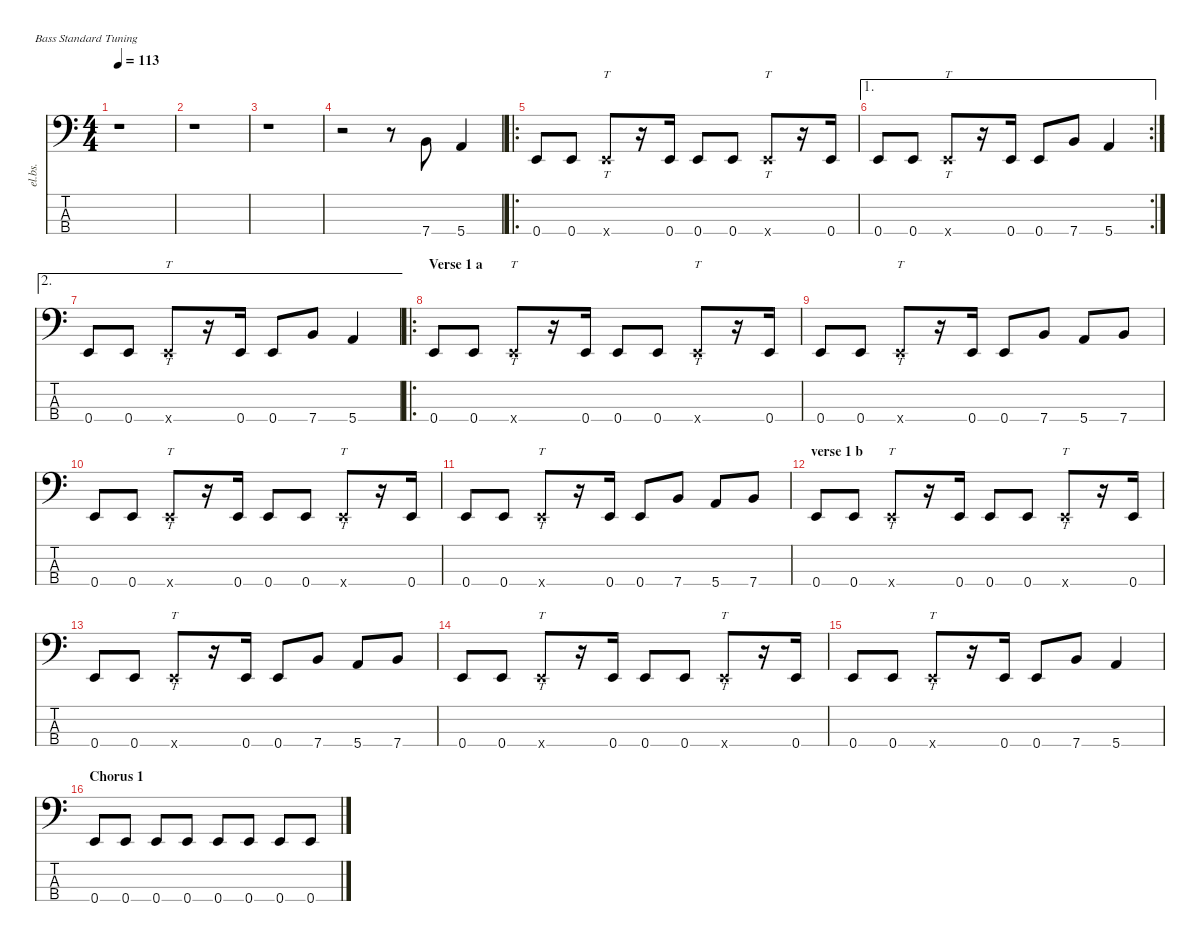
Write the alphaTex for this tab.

\defaultSystemsLayout 4
\hideDynamics
\bracketExtendMode nobrackets
\otherSystemsTrackNameOrientation horizontal
\track ("Kibichou" "el.bs.") {instrument electricbasspick}
\staff {score tabs}
\tuning (G2 D2 A1 E1)
\ts (4 4)
\tempo 113
\clef f4
\ks c
r.1{dy f instrument electricbasspick beam Down} |
r.1{beam Down} |
r.1{beam Down} |
r.2{beam Down} r.8{beam Down} 7.4.8{beam Up} 5.4.4{beam Up} |
\ro
0.4.8{beam Up} 0.4.8{beam Up} 0.4{x}.8{tt beam Up} r.16{beam Up} 0.4.16{beam Up} 0.4.8{beam Up} 0.4.8{beam Up} 0.4{x}.8{tt beam Up} r.16{beam Up} 0.4.16{beam Up} |
\ae 1
\rc 2
0.4.8{beam Up} 0.4.8{beam Up} 0.4{x}.8{tt beam Up} r.16{beam Up} 0.4.16{beam Up} 0.4.8{beam Up} 7.4.8{beam Up} 5.4.4{beam Up} |
\ae 2
0.4.8{beam Up} 0.4.8{beam Up} 0.4{x}.8{tt beam Up} r.16{beam Up} 0.4.16{beam Up} 0.4.8{beam Up} 7.4.8{beam Up} 5.4.4{beam Up} |
\ro
\section ("" "Verse 1 a")
0.4.8{beam Up} 0.4.8{beam Up} 0.4{x}.8{tt beam Up} r.16{beam Up} 0.4.16{beam Up} 0.4.8{beam Up} 0.4.8{beam Up} 0.4{x}.8{tt beam Up} r.16{beam Up} 0.4.16{beam Up} |
0.4.8{beam Up} 0.4.8{beam Up} 0.4{x}.8{tt beam Up} r.16{beam Up} 0.4.16{beam Up} 0.4.8{beam Up} 7.4.8{beam Up} 5.4.8{beam Up} 7.4.8{beam Up} |
0.4.8{beam Up} 0.4.8{beam Up} 0.4{x}.8{tt beam Up} r.16{beam Up} 0.4.16{beam Up} 0.4.8{beam Up} 0.4.8{beam Up} 0.4{x}.8{tt beam Up} r.16{beam Up} 0.4.16{beam Up} |
0.4.8{beam Up} 0.4.8{beam Up} 0.4{x}.8{tt beam Up} r.16{beam Up} 0.4.16{beam Up} 0.4.8{beam Up} 7.4.8{beam Up} 5.4.8{beam Up} 7.4.8{beam Up} |
\section ("" "verse 1 b")
0.4.8{beam Up} 0.4.8{beam Up} 0.4{x}.8{tt beam Up} r.16{beam Up} 0.4.16{beam Up} 0.4.8{beam Up} 0.4.8{beam Up} 0.4{x}.8{tt beam Up} r.16{beam Up} 0.4.16{beam Up} |
0.4.8{beam Up} 0.4.8{beam Up} 0.4{x}.8{tt beam Up} r.16{beam Up} 0.4.16{beam Up} 0.4.8{beam Up} 7.4.8{beam Up} 5.4.8{beam Up} 7.4.8{beam Up} |
0.4.8{beam Up} 0.4.8{beam Up} 0.4{x}.8{tt beam Up} r.16{beam Up} 0.4.16{beam Up} 0.4.8{beam Up} 0.4.8{beam Up} 0.4{x}.8{tt beam Up} r.16{beam Up} 0.4.16{beam Up} |
0.4.8{beam Up} 0.4.8{beam Up} 0.4{x}.8{tt beam Up} r.16{beam Up} 0.4.16{beam Up} 0.4.8{beam Up} 7.4.8{beam Up} 5.4.4{beam Up} |
\section ("" "Chorus 1")
0.4.8{beam Up} 0.4.8{beam Up} 0.4.8{beam Up} 0.4.8{beam Up} 0.4.8{beam Up} 0.4.8{beam Up} 0.4.8{beam Up} 0.4.8{beam Up}
